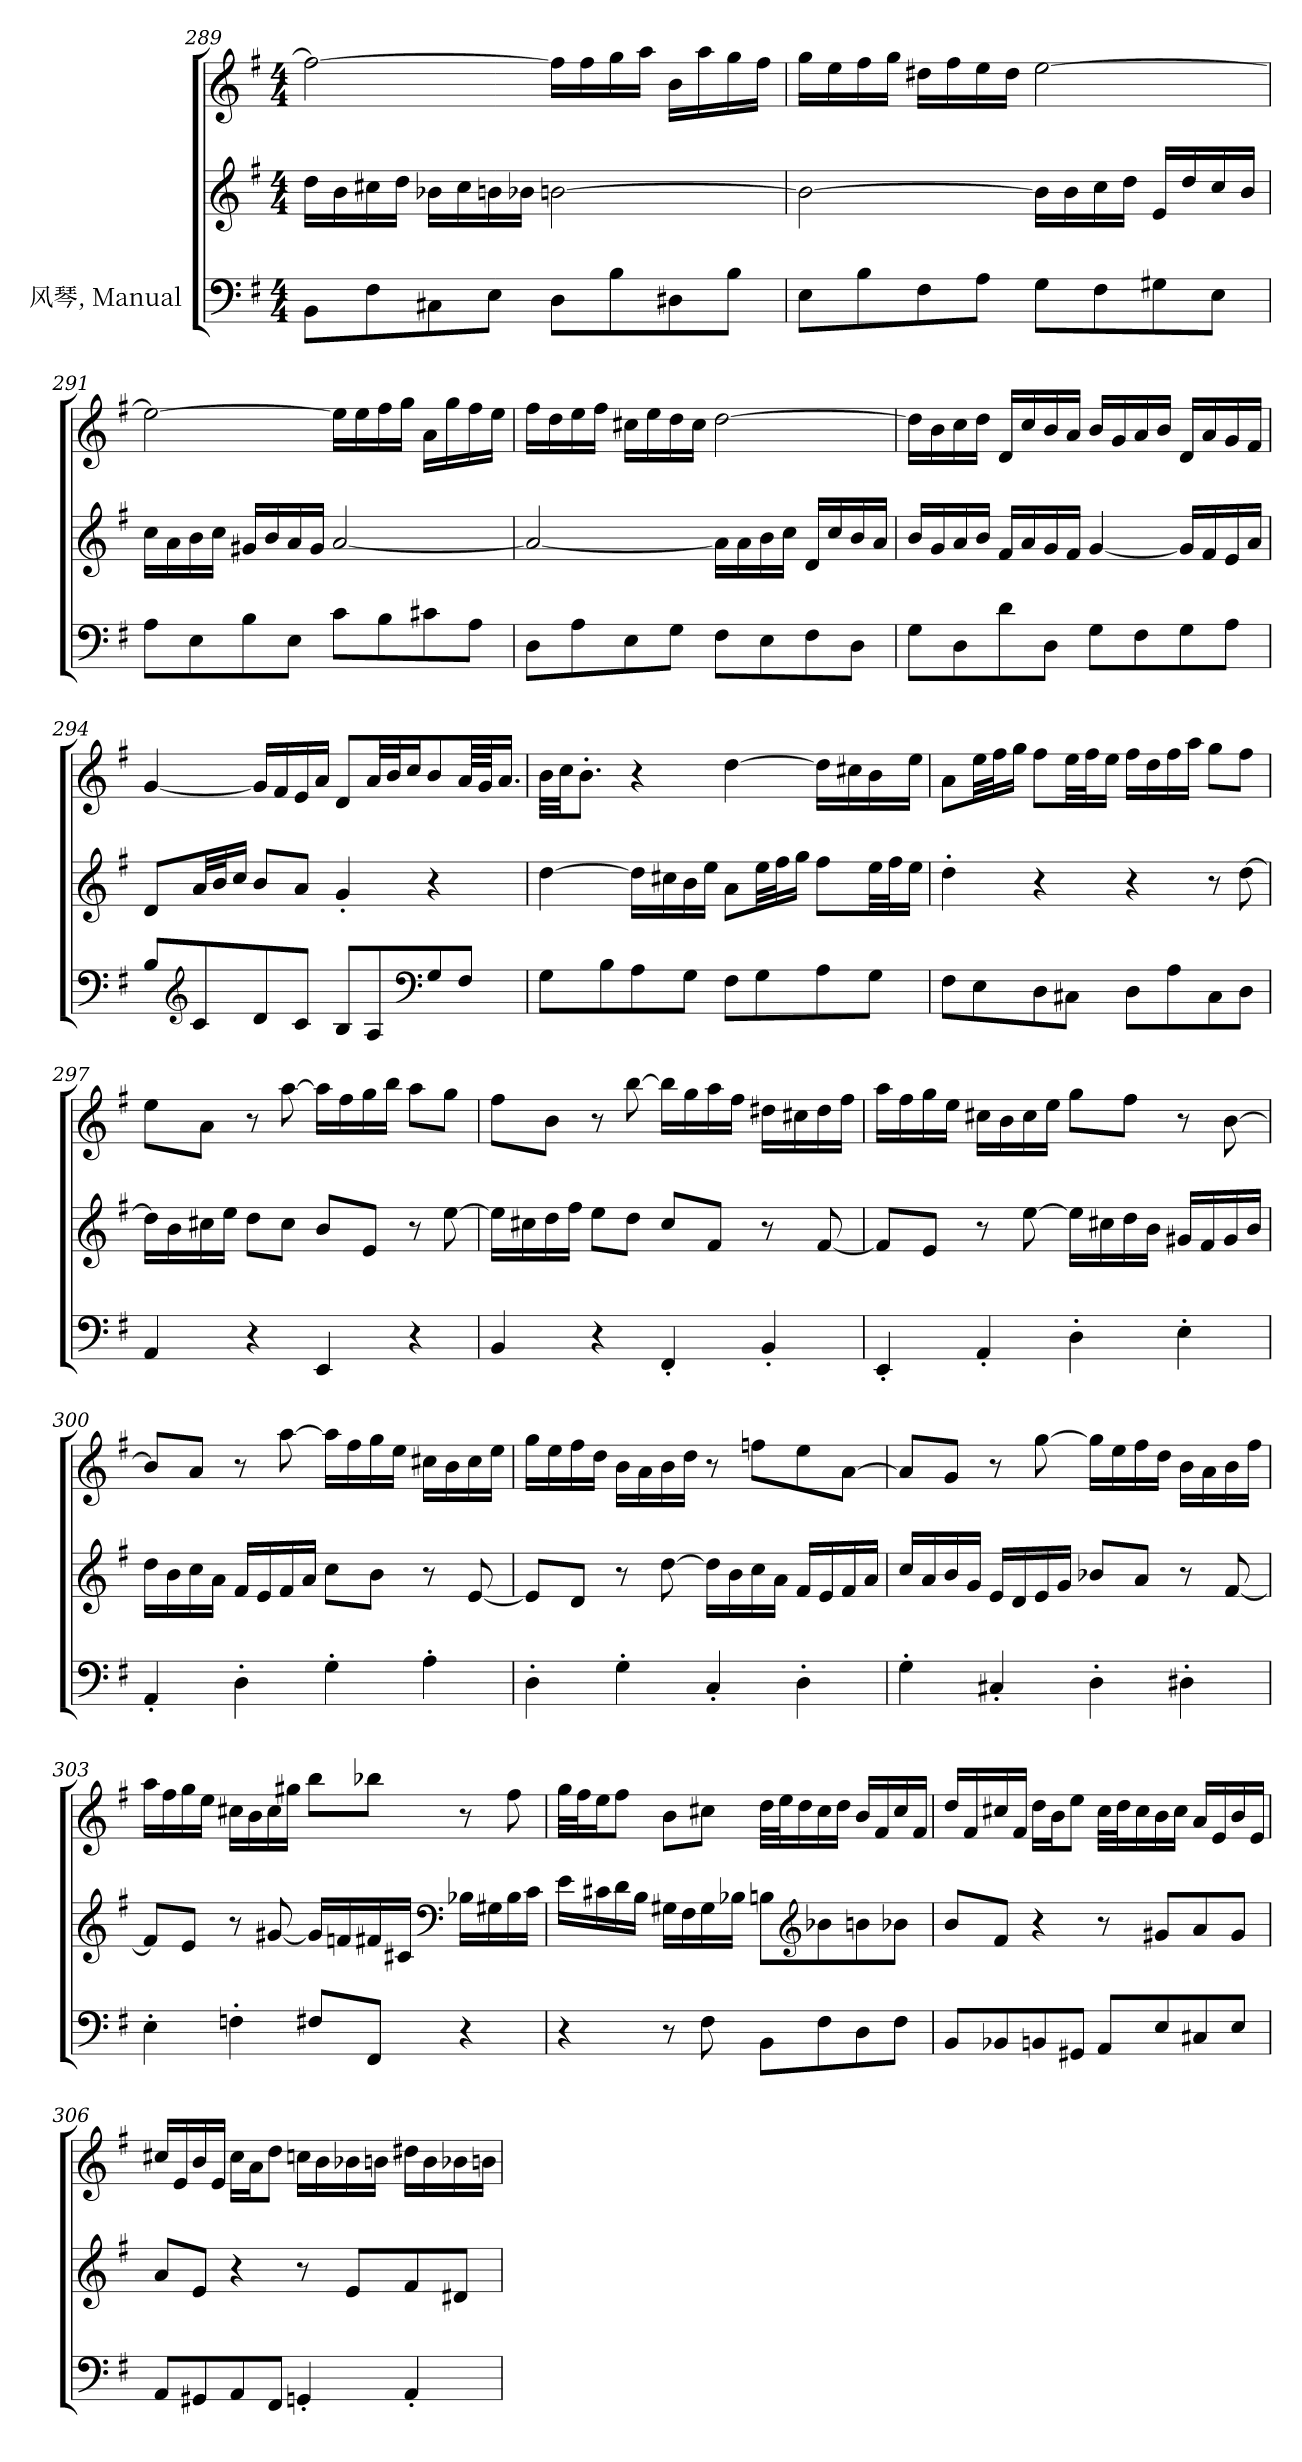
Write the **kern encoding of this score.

**kern	**kern	**kern
*part1	*part1	*part1
*staff3	*staff2	*staff1
*I"风琴, Manual	*	*
*clefF4	*clefG2	*clefG2
*k[f#]	*k[f#]	*k[f#]
*M4/4	*M4/4	*M4/4
=289	=289	=289
8BB\L	16dd\LL	2ff#\_
.	16b\	.
8F#\	16cc#X\	.
.	16dd\JJ	.
8C#X\	16b-X\LL	.
.	16cc#\	.
8E\J	16bn\	.
.	16b-X\JJ	.
8D\L	[2bn\	16ff#\LL]
.	.	16ff#\
8B\	.	16gg\
.	.	16aa\JJ
8D#X\	.	16b\LL
.	.	16aa\
8B\J	.	16gg\
.	.	16ff#\JJ
!!LO:LB:g=z
=290	=290	=290
8E\L	2b\_	16gg\LL
.	.	16ee\
8B\	.	16ff#\
.	.	16gg\JJ
8F#\	.	16dd#X\LL
.	.	16ff#\
8A\J	.	16ee\
.	.	16dd#\JJ
8G\L	16b\LL]	[2ee\
.	16b\	.
8F#\	16cc\	.
.	16dd\JJ	.
8G#X\	16e/LL	.
.	16dd/	.
8E\J	16cc/	.
.	16b/JJ	.
=291	=291	=291
8A\L	16cc\LL	2ee\_
.	16a\	.
8E\	16b\	.
.	16cc\JJ	.
8B\	16g#X/LL	.
.	16b/	.
8E\J	16a/	.
.	16g#/JJ	.
8c\L	[2a/	16ee\LL]
.	.	16ee\
8B\	.	16ff#\
.	.	16gg\JJ
8c#X\	.	16a\LL
.	.	16gg\
8A\J	.	16ff#\
.	.	16ee\JJ
!!LO:LB:g=z
=292	=292	=292
8D\L	2a/_	16ff#\LL
.	.	16dd\
8A\	.	16ee\
.	.	16ff#\JJ
8E\	.	16cc#X\LL
.	.	16ee\
8G\J	.	16dd\
.	.	16cc#\JJ
8F#\L	16a\LL]	[2dd\
.	16a\	.
8E\	16b\	.
.	16cc\JJ	.
8F#\	16d/LL	.
.	16cc/	.
8D\J	16b/	.
.	16a/JJ	.
=293	=293	=293
8G\L	16b/LL	16dd\LL]
.	16g/	16b\
8D\	16a/	16cc\
.	16b/JJ	16dd\JJ
8d\	16f#/LL	16d/LL
.	16a/	16cc/
8D\J	16g/	16b/
.	16f#/JJ	16a/JJ
8G\L	[4g/	16b/LL
.	.	16g/
8F#\	.	16a/
.	.	16b/JJ
8G\	16g/LL]	16d/LL
.	16f#/	16a/
8A\J	16e/	16g/
.	16a/JJ	16f#/JJ
!!LO:LB:g=z
=294	=294	=294
8B/L	8d/L	[4g/
*clefG2	*	*
8c/	32a/LL	.
.	32b/J	.
.	16cc/JJ	.
8d/	8b/L	16g/LL]
.	.	16f#/
8c/J	8a/J	16e/
.	.	16a/JJ
8B/L	4g'/	8d/L
8A/	.	32a/LL
.	.	32b/J
.	.	16cc/J
*clefF4	*	*
8G/	4r	8b/
8F#/J	.	64a/LLL
.	.	64g/JJ
.	.	16.a/JJ
=295	=295	=295
8G\L	[4dd\	32b\LLL
.	.	32cc\JJ
.	.	8.b'\J
8B\	.	.
8A\	16dd\LL]	4r
.	16cc#X\	.
8G\J	16b\	.
.	16ee\JJ	.
8F#\L	8a\L	[4dd\
8G\	32ee\LL	.
.	32ff#\J	.
.	16gg\JJ	.
8A\	8ff#\L	16dd\LL]
.	.	16cc#X\
8G\J	32ee\LL	16b\
.	32ff#\J	.
.	16ee\JJ	16ee\JJ
!!LO:PB:g=z
=296	=296	=296
8F#\L	4dd'\	8a\L
8E\	.	32ee\LL
.	.	32ff#\J
.	.	16gg\JJ
8D\	4r	8ff#\L
8C#X\J	.	32ee\LL
.	.	32ff#\J
.	.	16ee\JJ
8D\L	4r	16ff#\LL
.	.	16dd\
8A\	.	16ff#\
.	.	16aa\JJ
8C#\	8r	8gg\L
8D\J	[8dd\	8ff#\J
=297	=297	=297
4AA/	16dd\LL]	8ee\L
.	16b\	.
.	16cc#X\	8a\J
.	16ee\JJ	.
4r	8dd\L	8r
.	8cc#\J	[8aa\
4EE/	8b/L	16aa\LL]
.	.	16ff#\
.	8e/J	16gg\
.	.	16bb\JJ
4r	8r	8aa\L
.	[8ee\	8gg\J
=298	=298	=298
4BB/	16ee\LL]	8ff#\L
.	16cc#X\	.
.	16dd\	8b\J
.	16ff#\JJ	.
4r	8ee\L	8r
.	8dd\J	[8bb\
4FF#'/	8cc#/L	16bb\LL]
.	.	16gg\
.	8f#/J	16aa\
.	.	16ff#\JJ
4BB'/	8r	16dd#X\LL
.	.	16cc#X\
.	[8f#/	16dd#\
.	.	16ff#\JJ
!!LO:LB:g=z
=299	=299	=299
4EE'/	8f#/L]	16aa\LL
.	.	16ff#\
.	8e/J	16gg\
.	.	16ee\JJ
4AA'/	8r	16cc#X\LL
.	.	16b\
.	[8ee\	16cc#\
.	.	16ee\JJ
4D'\	16ee\LL]	8gg\L
.	16cc#X\	.
.	16dd\	8ff#\J
.	16b\JJ	.
4E'\	16g#X/LL	8r
.	16f#/	.
.	16g#/	[8b\
.	16b/JJ	.
=300	=300	=300
4AA'/	16dd\LL	8b/L]
.	16b\	.
.	16cc\	8a/J
.	16a\JJ	.
4D'\	16f#/LL	8r
.	16e/	.
.	16f#/	[8aa\
.	16a/JJ	.
4G'\	8cc\L	16aa\LL]
.	.	16ff#\
.	8b\J	16gg\
.	.	16ee\JJ
4A'\	8r	16cc#X\LL
.	.	16b\
.	[8e/	16cc#\
.	.	16ee\JJ
!!LO:LB:g=z
=301	=301	=301
4D'\	8e/L]	16gg\LL
.	.	16ee\
.	8d/J	16ff#\
.	.	16dd\JJ
4G'\	8r	16b\LL
.	.	16a\
.	[8dd\	16b\
.	.	16dd\JJ
4C'/	16dd\LL]	8r
.	16b\	.
.	16cc\	8ffn\L
.	16a\JJ	.
4D'\	16f#/LL	8ee\
.	16e/	.
.	16f#/	[8a\J
.	16a/JJ	.
=302	=302	=302
4G'\	16cc/LL	8a/L]
.	16a/	.
.	16b/	8g/J
.	16g/JJ	.
4C#X'/	16e/LL	8r
.	16d/	.
.	16e/	[8gg\
.	16g/JJ	.
4D'\	8b-X/L	16gg\LL]
.	.	16ee\
.	8a/J	16ff#\
.	.	16dd\JJ
4D#X'\	8r	16b\LL
.	.	16a\
.	[8f#/	16b\
.	.	16ff#\JJ
!!LO:LB:g=z
=303	=303	=303
4E'\	8f#/L]	16aa\LL
.	.	16ff#\
.	8e/J	16gg\
.	.	16ee\JJ
4Fn'\	8r	16cc#X\LL
.	.	16b\
.	[8g#X/	16cc#\
.	.	16gg#X\JJ
8F#X/L	16g#/LL]	8bb\L
.	16fn/	.
8FF#/J	16f#X/	8bb-X\J
.	16c#X/JJ	.
*	*clefF4	*
4r	16B-X\LL	8r
.	16G#X\	.
.	16B-\	8ff#\
.	16c#\JJ	.
=304	=304	=304
4r	16e\LL	32gg\LLL
.	.	32ff#\J
.	16c#X\	16ee\J
.	16d\	8ff#\J
.	16B\JJ	.
8r	16G#X\LL	8b\L
.	16F#\	.
8F#\	16G#\	8cc#X\J
.	16B-X\JJ	.
8BB\L	8Bn\L	32dd\LLL
.	.	32ee\J
.	.	16dd\
*	*clefG2	*
8F#\	8b-X\	16cc#\
.	.	16dd\JJ
8D\	8bn\	16b/LL
.	.	16f#/
8F#\J	8b-X\J	16cc#/
.	.	16f#/JJ
!!LO:PB:g=z
=305	=305	=305
8BB/L	8b/L	16dd/LL
.	.	16f#/
8BB-X/	8f#/J	16cc#X/
.	.	16f#/JJ
8BBn/	4r	16dd\LL
.	.	16b\J
8GG#X/J	.	8ee\J
8AA/L	8r	32cc#\LLL
.	.	32dd\J
.	.	16cc#\
8E/	8g#X/L	16b\
.	.	16cc#\JJ
8C#X/	8a/	16a/LL
.	.	16e/
8E/J	8g#/J	16b/
.	.	16e/JJ
=306	=306	=306
8AA/L	8a/L	16cc#X/LL
.	.	16e/
8GG#X/	8e/J	16b/
.	.	16e/JJ
8AA/	4r	16cc#\LL
.	.	16a\J
8FF#/J	.	8dd\J
4GGn'/	8r	16ccn\LL
.	.	16b\
.	8e/L	16b-X\
.	.	16bn\JJ
4AA'/	8f#/	16dd#X\LL
.	.	16b\
.	8d#X/J	16b-X\
.	.	16bn\JJ
=	=	=
*-	*-	*-
